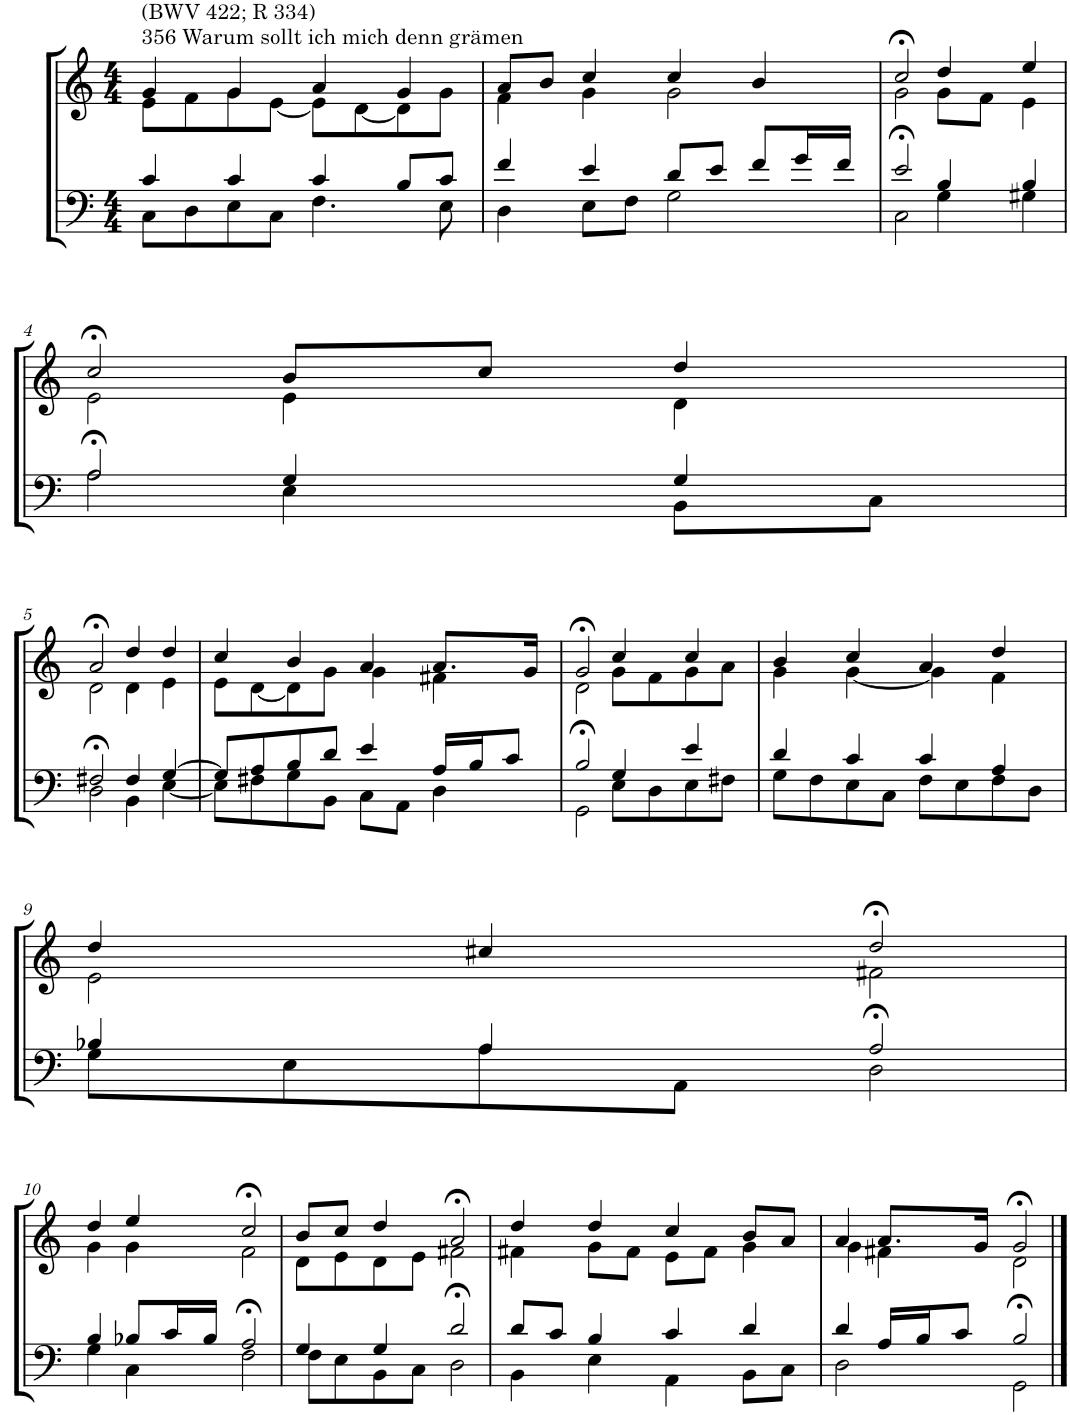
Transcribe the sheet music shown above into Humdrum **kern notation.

**kern	**kern
*part2	*part1
*staff2	*staff1
*I"Tenor/Baß	*I"Sopran/Alt
*clefF4	*clefG2
*k[]	*k[]
*M4/4	*M4/4
=1	=1
*^	*^
!	!	!LO:TX:a:t=356 Warum sollt ich mich denn grämen	!
!	!	!LO:TX:a:t=(BWV 422; R 334)	!
4c/	8C\L	4g/	8e\L
.	8D\	.	8f\
4c/	8E\	4g/	8g\
.	8C\J	.	[8e\J
4c/	4.F\	4a/	8e\L]
.	.	.	[8d\
8B/L	.	4g/	8d\]
8c/J	8E\	.	8g\J
=2	=2	=2	=2
4f/	4D\	8a/L	4f\
.	.	8b/J	.
4e/	8E\L	4cc/	4g\
.	8F\J	.	.
8d/L	2G\	4cc/	2g\
8e/J	.	.	.
8f/L	.	4b/	.
16g/L	.	.	.
16f/JJ	.	.	.
=3	=3	=3	=3
2e/	2C>\	2cc>/	2g\
4B/	4G\	4dd/	8g\L
.	.	.	8f\J
4B/	4G#X\	4ee/	4e\
!!LO:LB:g=z	!!
=4	=4	=4	=4
2A/	2A>\	2cc>/	2e\
4G/	4E\	8b/L	4e\
.	.	8cc/J	.
4G/	8BB\L	4dd/	4d\
.	8C\J	.	.
!!LO:LB:g=z	!!
=5	=5	=5	=5
2F#X/	2D>\	2a>/	2d\
4F#/	4BB\	4dd/	4d\
[4G/	[4E\	4dd/	4e\
=6	=6	=6	=6
8G/L]	8E\L]	4cc/	8e\L
8A/	8F#X\	.	[8d\
8B/	8G\	4b/	8d\]
8d/J	8BB\J	.	8g\J
4e/	8C\L	4a/	4g\
.	8AA\J	.	.
16A/LL	4D\	8.a/L	4f#X\
16B/J	.	.	.
8c/J	.	.	.
.	.	16g/Jk	.
=7	=7	=7	=7
2B/	2GG>\	2g>/	2d\
4G/	8E\L	4cc/	8g\L
.	8D\	.	8f\
4e/	8E\	4cc/	8g\
.	8F#X\J	.	8a\J
=8	=8	=8	=8
4d/	8G\L	4b/	4g\
.	8F\	.	.
4c/	8E\	4cc/	[4g\
.	8C\J	.	.
4c/	8F\L	4a/	4g\]
.	8E\	.	.
4A/	8F\	4dd/	4f\
.	8D\J	.	.
!!LO:LB:g=z	!!
=9	=9	=9	=9
4B-X/	8G\L	4dd/	2e\
.	8E\	.	.
4A/	8A\	4cc#X/	.
.	8AA\J	.	.
2A/	2D>\	2dd>/	2f#X\
!!LO:LB:g=z	!!
=10	=10	=10	=10
4B/	4G\	4dd/	4g\
8B-X/L	4C\	4ee/	4g\
16c/L	.	.	.
16B-/JJ	.	.	.
2A/	2F>\	2cc>/	2f\
=11	=11	=11	=11
4G/	8F\L	8b/L	8d\L
.	8E\	8cc/J	8e\
4G/	8BB\	4dd/	8d\
.	8C\J	.	8e\J
2d/	2D>\	2a>/	2f#X\
=12	=12	=12	=12
8d/L	4BB\	4dd/	4f#X\
8c/J	.	.	.
4B/	4E\	4dd/	8g\L
.	.	.	8f#\J
4c/	4AA\	4cc/	8e\L
.	.	.	8f#\J
4d/	8BB\L	8b/L	4g\
.	8C\J	8a/J	.
=13	=13	=13	=13
4d/	2D\	4a/	4g\
16A/LL	.	8.a/L	4f#X\
16B/J	.	.	.
8c/J	.	.	.
.	.	16g/Jk	.
2B/	2GG>\	2g>/	2d\
*v	*v	*	*
*	*v	*v
==	==
*-	*-
